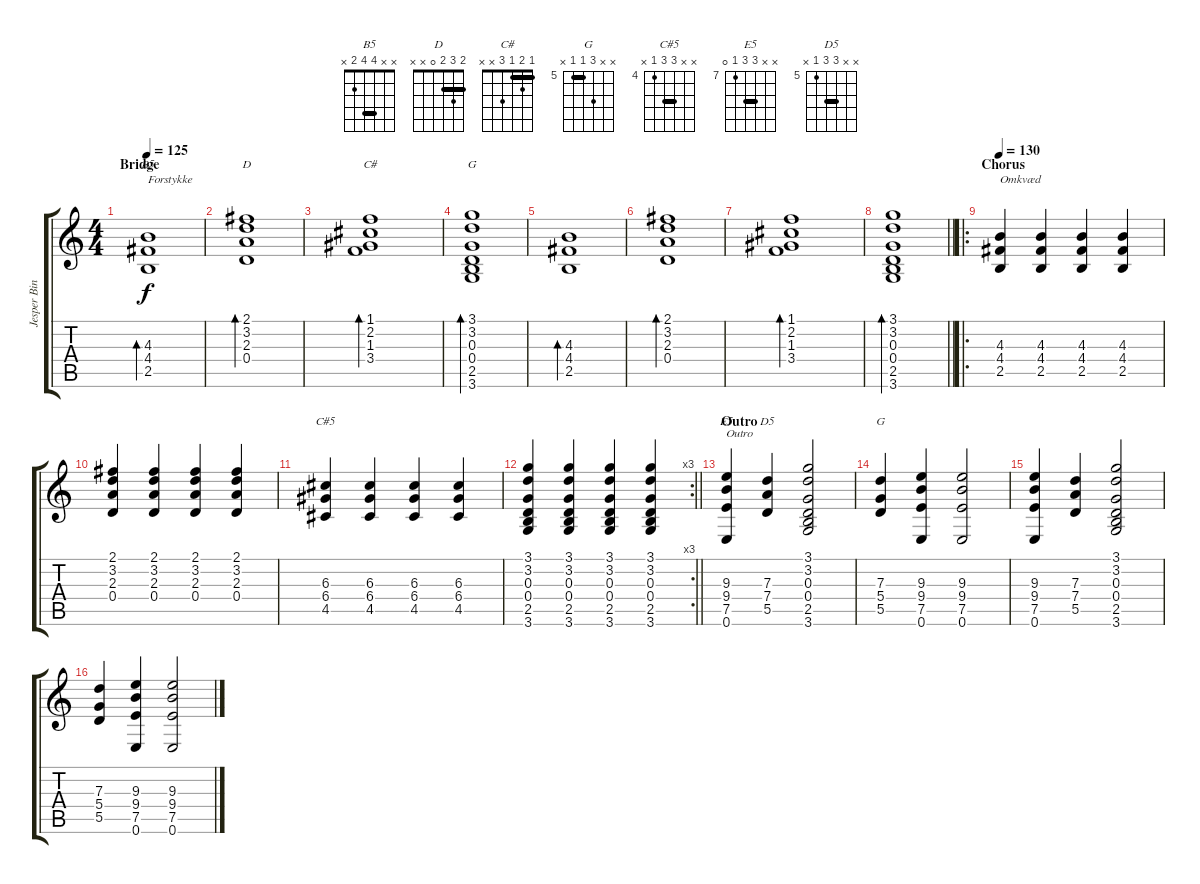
\track ("Jesper Binzer (Rytme guitar)" "Jesper Bin") {instrument overdrivenguitar}
\staff {score tabs}
\tuning (E4 B3 G3 D3 A2 E2) {hide}
\chord ("B5" x x 4 4 2 x) {barre 4}
\chord ("D" 2 3 2 0 x x) {barre 2}
\chord ("C#" 1 2 1 3 x x) {barre 1}
\chord ("G" 3 3 0 0 2 3) {barre 3}
\chord ("C#5" x x 6 6 4 x) {firstfret 4 barre 6}
\chord ("E5" x x 9 9 7 0) {firstfret 7 barre 9}
\chord ("D5" x x 7 7 5 x) {firstfret 5 barre 7}
\chord ("G" x x 7 5 5 x) {firstfret 5 barre 5}
\ts (4 4)
\section ("" "Bridge")
\tempo 125
\clef g2
\ks c
(4.3 4.4 2.5).1{bd 480 ch "B5" txt "Forstykke" dy f volume 16 instrument electricguitarclean} |
(2.1 3.2 2.3 0.4).1{bd 480 ch "D"} |
(1.1 2.2 1.3 3.4).1{bd 480 ch "C#"} |
(3.1 3.2 0.3 0.4 2.5 3.6).1{bd 480 ch "G"} |
(4.3 4.4 2.5).1{bd 480} |
(2.1 3.2 2.3 0.4).1{bd 480} |
(1.1 2.2 1.3 3.4).1{bd 480} |
\barLineRight lightlight
(3.1 3.2 0.3 0.4 2.5 3.6).1{bd 480} |
\ro
\section ("" "Chorus")
\tempo 130
(4.3 4.4 2.5).4{txt "Omkvæd" instrument overdrivenguitar} (4.3 4.4 2.5).4 (4.3 4.4 2.5).4 (4.3 4.4 2.5).4 |
(2.1 3.2 2.3 0.4).4 (2.1 3.2 2.3 0.4).4 (2.1 3.2 2.3 0.4).4 (2.1 3.2 2.3 0.4).4 |
(6.3 6.4 4.5).4{ch "C#5"} (6.3 6.4 4.5).4 (6.3 6.4 4.5).4 (6.3 6.4 4.5).4 |
\rc 3
\barLineRight lightlight
(3.1 3.2 0.3 0.4 2.5 3.6).4 (3.1 3.2 0.3 0.4 2.5 3.6).4 (3.1 3.2 0.3 0.4 2.5 3.6).4 (3.1 3.2 0.3 0.4 2.5 3.6).4 |
\section ("" "Outro")
(9.3 9.4 7.5 0.6).4{ch "E5" txt "Outro"} (7.3 7.4 5.5).4{ch "D5"} (3.1 3.2 0.3 0.4 2.5 3.6).2 |
(7.3 5.4 5.5).4{ch "G"} (9.3 9.4 7.5 0.6).4 (9.3 9.4 7.5 0.6).2 |
(9.3 9.4 7.5 0.6).4 (7.3 7.4 5.5).4 (3.1 3.2 0.3 0.4 2.5 3.6).2 |
(7.3 5.4 5.5).4 (9.3 9.4 7.5 0.6).4 (9.3 9.4 7.5 0.6).2
